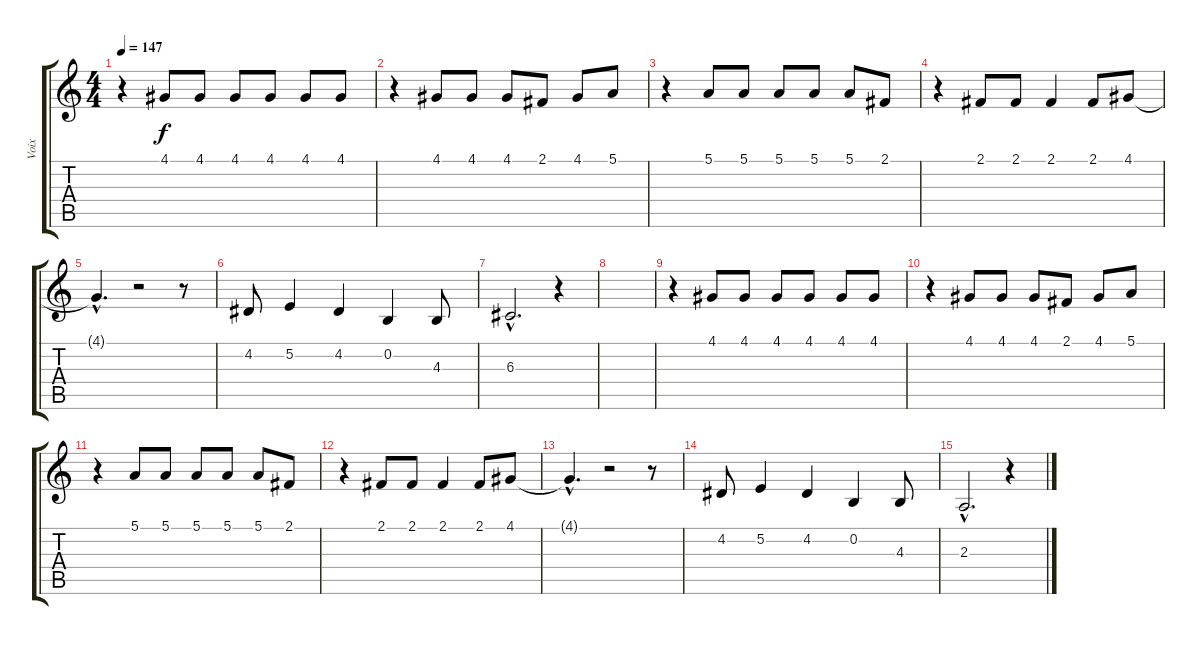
\track ("Voix" "Voix") {instrument sopranosax}
\staff {score tabs}
\tuning (E4 B3 G3 D3 A2 E2) {hide}
\ts (4 4)
\tempo 147
\clef g2
\ks c
r.4{dy f} 4.1.8 4.1.8 4.1.8 4.1.8 4.1.8 4.1.8 |
r.4 4.1.8 4.1.8 4.1.8 2.1.8 4.1.8 5.1.8 |
r.4 5.1.8 5.1.8 5.1.8 5.1.8 5.1.8 2.1.8 |
r.4 2.1.8 2.1.8 2.1.4 2.1.8 4.1.8 |
4.1{hac t}.4{d} r.2 r.8 |
4.2.8 5.2.4 4.2.4 0.2.4 4.3.8 |
6.3{hac}.2{d} r.4 |
|
r.4 4.1.8 4.1.8 4.1.8 4.1.8 4.1.8 4.1.8 |
r.4 4.1.8 4.1.8 4.1.8 2.1.8 4.1.8 5.1.8 |
r.4 5.1.8 5.1.8 5.1.8 5.1.8 5.1.8 2.1.8 |
r.4 2.1.8 2.1.8 2.1.4 2.1.8 4.1.8 |
4.1{hac t}.4{d} r.2 r.8 |
4.2.8 5.2.4 4.2.4 0.2.4 4.3.8 |
2.3{hac}.2{d} r.4
